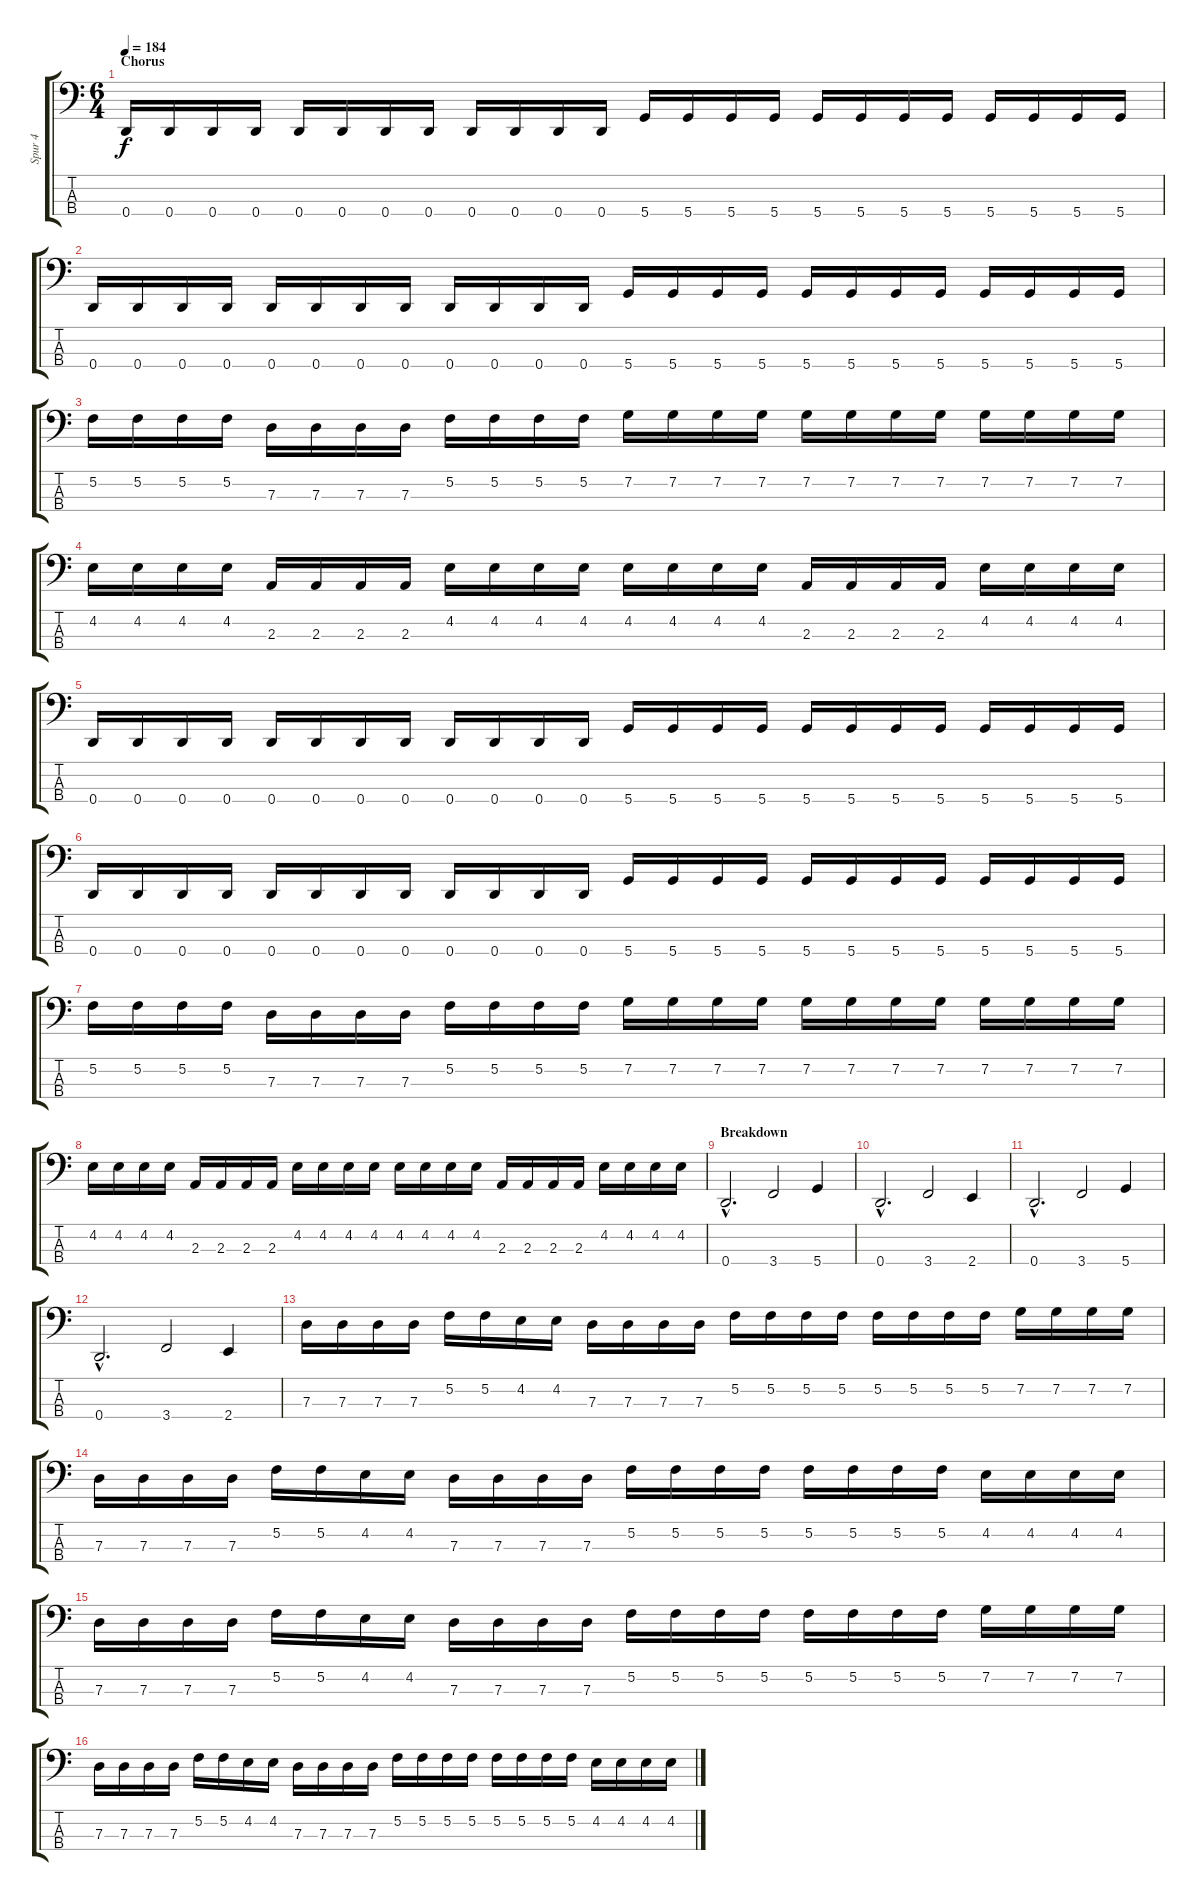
\track ("Spur 4" "Spur 4") {instrument electricbasspick}
\staff {score tabs}
\tuning (F2 C2 G1 D1) {hide}
\ts (6 4)
\section ("" "Chorus")
\tempo 184
\clef f4
\ks c
0.4.16{dy f} 0.4.16 0.4.16 0.4.16 0.4.16 0.4.16 0.4.16 0.4.16 0.4.16 0.4.16 0.4.16 0.4.16 5.4.16 5.4.16 5.4.16 5.4.16 5.4.16 5.4.16 5.4.16 5.4.16 5.4.16 5.4.16 5.4.16 5.4.16 |
0.4.16 0.4.16 0.4.16 0.4.16 0.4.16 0.4.16 0.4.16 0.4.16 0.4.16 0.4.16 0.4.16 0.4.16 5.4.16 5.4.16 5.4.16 5.4.16 5.4.16 5.4.16 5.4.16 5.4.16 5.4.16 5.4.16 5.4.16 5.4.16 |
5.2.16 5.2.16 5.2.16 5.2.16 7.3.16 7.3.16 7.3.16 7.3.16 5.2.16 5.2.16 5.2.16 5.2.16 7.2.16 7.2.16 7.2.16 7.2.16 7.2.16 7.2.16 7.2.16 7.2.16 7.2.16 7.2.16 7.2.16 7.2.16 |
4.2.16 4.2.16 4.2.16 4.2.16 2.3.16 2.3.16 2.3.16 2.3.16 4.2.16 4.2.16 4.2.16 4.2.16 4.2.16 4.2.16 4.2.16 4.2.16 2.3.16 2.3.16 2.3.16 2.3.16 4.2.16 4.2.16 4.2.16 4.2.16 |
0.4.16 0.4.16 0.4.16 0.4.16 0.4.16 0.4.16 0.4.16 0.4.16 0.4.16 0.4.16 0.4.16 0.4.16 5.4.16 5.4.16 5.4.16 5.4.16 5.4.16 5.4.16 5.4.16 5.4.16 5.4.16 5.4.16 5.4.16 5.4.16 |
0.4.16 0.4.16 0.4.16 0.4.16 0.4.16 0.4.16 0.4.16 0.4.16 0.4.16 0.4.16 0.4.16 0.4.16 5.4.16 5.4.16 5.4.16 5.4.16 5.4.16 5.4.16 5.4.16 5.4.16 5.4.16 5.4.16 5.4.16 5.4.16 |
5.2.16 5.2.16 5.2.16 5.2.16 7.3.16 7.3.16 7.3.16 7.3.16 5.2.16 5.2.16 5.2.16 5.2.16 7.2.16 7.2.16 7.2.16 7.2.16 7.2.16 7.2.16 7.2.16 7.2.16 7.2.16 7.2.16 7.2.16 7.2.16 |
4.2.16 4.2.16 4.2.16 4.2.16 2.3.16 2.3.16 2.3.16 2.3.16 4.2.16 4.2.16 4.2.16 4.2.16 4.2.16 4.2.16 4.2.16 4.2.16 2.3.16 2.3.16 2.3.16 2.3.16 4.2.16 4.2.16 4.2.16 4.2.16 |
\section ("" "Breakdown")
0.4{hac}.2{d} 3.4.2 5.4.4 |
0.4{hac}.2{d} 3.4.2 2.4.4 |
0.4{hac}.2{d} 3.4.2 5.4.4 |
0.4{hac}.2{d} 3.4.2 2.4.4 |
7.3.16 7.3.16 7.3.16 7.3.16 5.2.16 5.2.16 4.2.16 4.2.16 7.3.16 7.3.16 7.3.16 7.3.16 5.2.16 5.2.16 5.2.16 5.2.16 5.2.16 5.2.16 5.2.16 5.2.16 7.2.16 7.2.16 7.2.16 7.2.16 |
7.3.16 7.3.16 7.3.16 7.3.16 5.2.16 5.2.16 4.2.16 4.2.16 7.3.16 7.3.16 7.3.16 7.3.16 5.2.16 5.2.16 5.2.16 5.2.16 5.2.16 5.2.16 5.2.16 5.2.16 4.2.16 4.2.16 4.2.16 4.2.16 |
7.3.16 7.3.16 7.3.16 7.3.16 5.2.16 5.2.16 4.2.16 4.2.16 7.3.16 7.3.16 7.3.16 7.3.16 5.2.16 5.2.16 5.2.16 5.2.16 5.2.16 5.2.16 5.2.16 5.2.16 7.2.16 7.2.16 7.2.16 7.2.16 |
7.3.16 7.3.16 7.3.16 7.3.16 5.2.16 5.2.16 4.2.16 4.2.16 7.3.16 7.3.16 7.3.16 7.3.16 5.2.16 5.2.16 5.2.16 5.2.16 5.2.16 5.2.16 5.2.16 5.2.16 4.2.16 4.2.16 4.2.16 4.2.16
